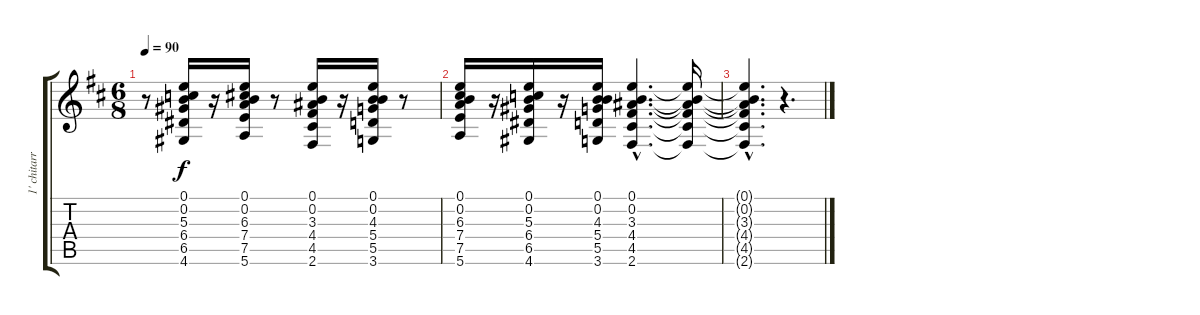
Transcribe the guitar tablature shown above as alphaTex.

\track ("1' chitarra" "1' chitarr") {instrument acousticguitarnylon}
\staff {score tabs}
\tuning (E4 B3 G3 D3 A2 E2) {hide}
\ts (6 8)
\tempo 90
\clef g2
\ks bminor
r.8{dy f} (0.1 0.2 5.3 6.4 6.5 4.6).16 r.16 (0.1 0.2 6.3 7.4 7.5 5.6).16 r.8 (0.1 0.2 3.3 4.4 4.5 2.6).16 r.16 (0.1 0.2 4.3 5.4 5.5 3.6).16 r.8 |
(0.1 0.2 6.3 7.4 7.5 5.6).16 r.16 (0.1 0.2 5.3 6.4 6.5 4.6).16 r.16 (0.1 0.2 4.3 5.4 5.5 3.6).16 (0.1{hac} 0.2{hac} 3.3{hac} 4.4{hac} 4.5{hac} 2.6{hac}).4{d} (0.1{t} 0.2{t} 3.3{t} 4.4{t} 4.5{t} 2.6{t}).16 |
(0.1{hac t} 0.2{hac t} 3.3{hac t} 4.4{hac t} 4.5{hac t} 2.6{hac t}).4{d} r.4{d}
